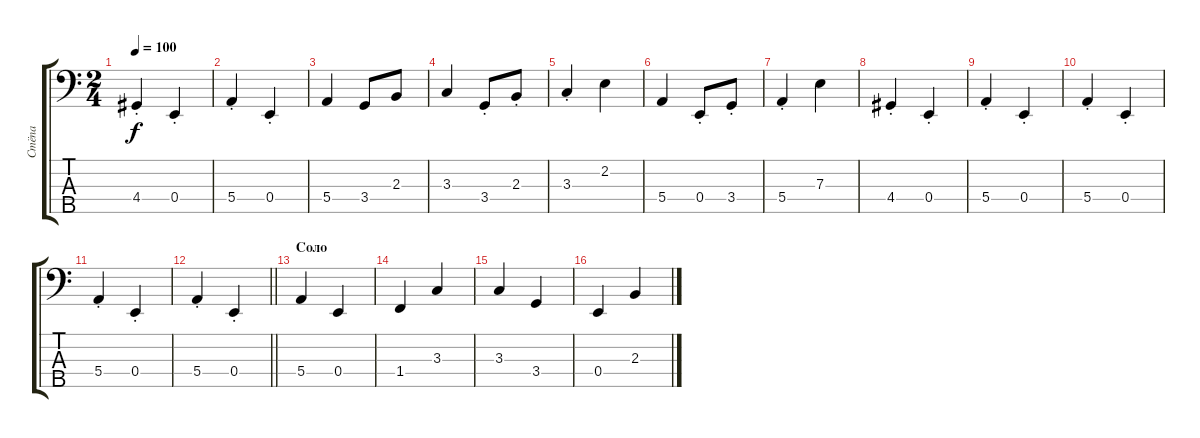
\track ("Стёпа" "Стёпа") {instrument electricbassfinger}
\staff {score tabs}
\tuning (G2 D2 A1 E1 B0) {hide}
\ts (2 4)
\tempo 100
\clef f4
\ks c
4.4{st}.4{dy f} 0.4{st}.4 |
5.4{st}.4 0.4{st}.4 |
5.4.4 3.4.8 2.3.8 |
3.3.4 3.4{st}.8 2.3{st}.8 |
3.3{st}.4 2.2.4 |
5.4.4 0.4{st}.8 3.4{st}.8 |
5.4{st}.4 7.3.4 |
4.4{st}.4 0.4{st}.4 |
5.4{st}.4 0.4{st}.4 |
5.4{st}.4 0.4{st}.4 |
5.4{st}.4 0.4{st}.4 |
\barLineRight lightlight
5.4{st}.4 0.4{st}.4 |
\section ("" "Соло")
5.4.4 0.4.4 |
1.4.4 3.3.4 |
3.3.4 3.4.4 |
0.4.4 2.3.4
